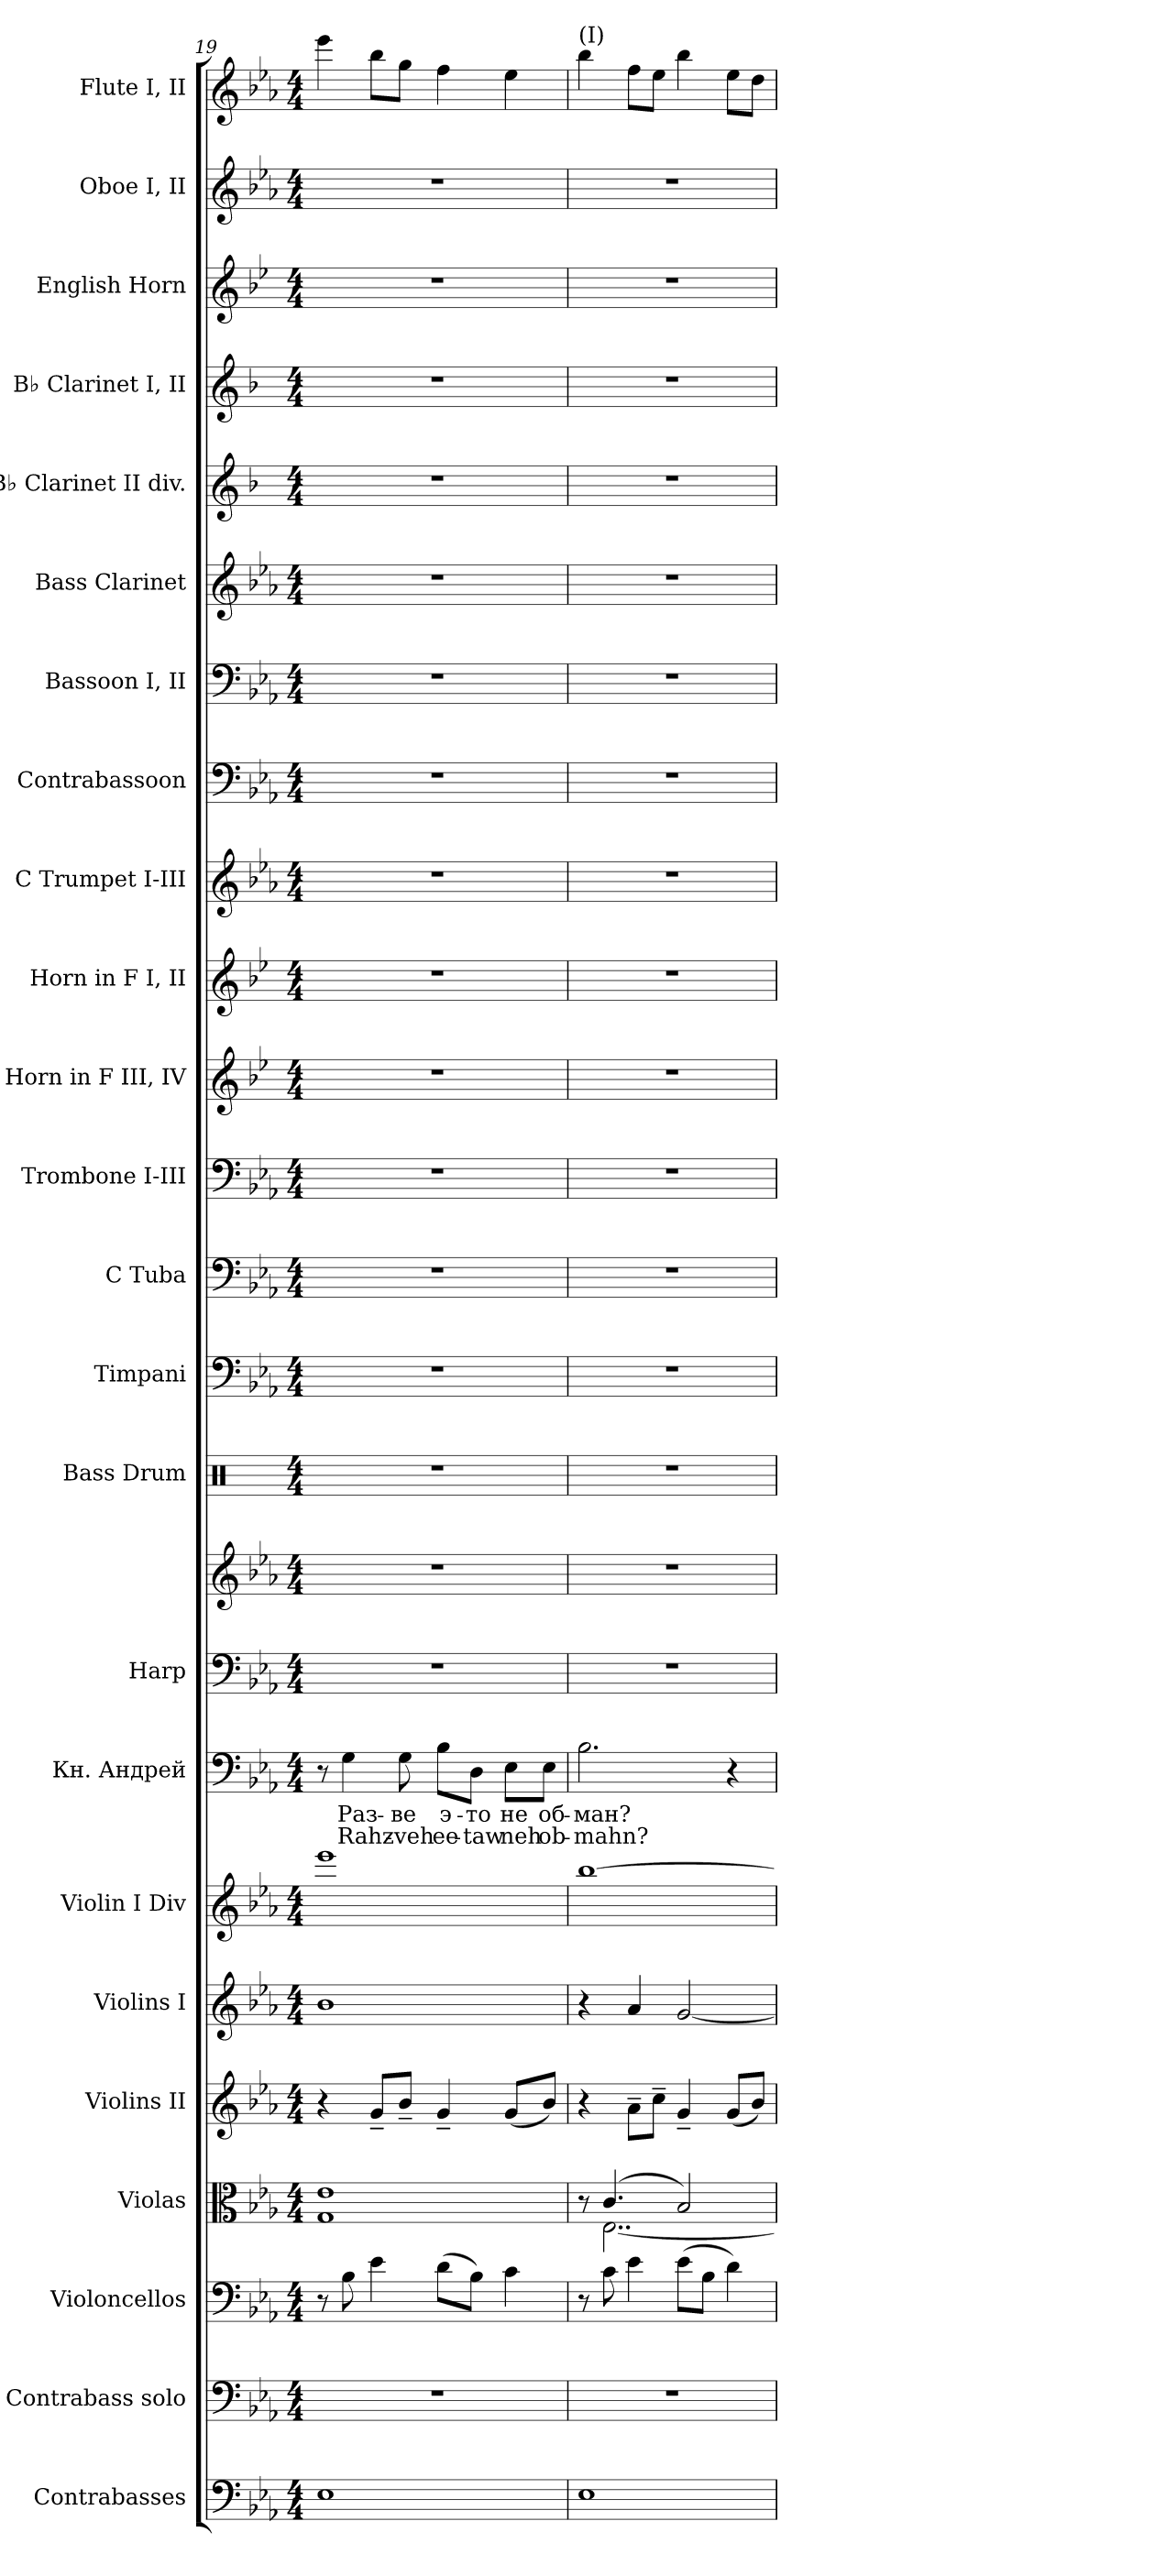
**kern	**kern	**kern	**kern	**kern	**kern	**kern	**kern	**text	**text	**kern	**kern	**kern	**kern	**kern	**kern	**kern	**kern	**kern	**kern	**kern	**kern	**kern	**kern	**kern	**kern	**kern
*part24	*part23	*part22	*part21	*part20	*part19	*part18	*part17	*part17	*part17	*part16	*part16	*part15	*part14	*part13	*part12	*part11	*part10	*part9	*part8	*part7	*part6	*part5	*part4	*part3	*part2	*part1
*staff25	*staff24	*staff23	*staff22	*staff21	*staff20	*staff19	*staff18	*staff18	*staff18	*staff17	*staff16	*staff15	*staff14	*staff13	*staff12	*staff11	*staff10	*staff9	*staff8	*staff7	*staff6	*staff5	*staff4	*staff3	*staff2	*staff1
*I"Contrabasses	*I"Contrabass solo	*I"Violoncellos	*I"Violas	*I"Violins II	*I"Violins I	*I"Violin I  Div	*I"Кн. Андрей	*	*	*I"Harp	*	*I"Bass Drum	*I"Timpani	*I"C Tuba	*I"Trombone I-III	*I"Horn in F III, IV	*I"Horn in F I, II	*I"C Trumpet I-III	*I"Contrabassoon	*I"Bassoon I, II	*I"Bass Clarinet	*I"B♭ Clarinet II div.	*I"B♭ Clarinet I, II	*I"English Horn	*I"Oboe I, II	*I"Flute I, II
*I'Cbs.	*I'C-b. so.	*I'Vcs.	*I'Vlas.	*I'Vlns. II	*I'Vlns. I	*I'Vln. I  Div	*	*	*	*I'Hrp.	*	*I'B. Drum	*I'Timp.	*I'C Tb.	*I'Tbn. I-III	*	*	*I'C Tpt. I-III	*I'Cbsn.	*I'Bsn. I, II	*I'B. Cl.	*I'B♭ Cl. II div.	*I'B♭ Cl. I, II	*I'E. Hn.	*I'Ob. I, II	*I'Fl. I, II
!!LO:PB:g=z
*clefF4	*clefF4	*clefF4	*clefC3	*clefG2	*clefG2	*clefG2	*clefF4	*	*	*clefF4	*clefG2	*clefX	*clefF4	*clefF4	*clefF4	*clefG2	*clefG2	*clefG2	*clefF4	*clefF4	*clefG2	*clefG2	*clefG2	*clefG2	*clefG2	*clefG2
*ITrd7c12	*ITrd7c12	*	*	*	*	*	*	*	*	*	*	*	*	*	*	*ITrd4c7	*ITrd4c7	*	*ITrd7c12	*	*ITrd8c14	*ITrd1c2	*ITrd1c2	*ITrd4c7	*	*
*k[b-e-a-]	*k[b-e-a-]	*k[b-e-a-]	*k[b-e-a-]	*k[b-e-a-]	*k[b-e-a-]	*k[b-e-a-]	*k[b-e-a-]	*	*	*k[b-e-a-]	*k[b-e-a-]	*k[]	*k[b-e-a-]	*k[b-e-a-]	*k[b-e-a-]	*k[b-e-a-]	*k[b-e-a-]	*k[b-e-a-]	*k[b-e-a-]	*k[b-e-a-]	*k[b-e-a-]	*k[b-e-a-]	*k[b-e-a-]	*k[b-e-a-]	*k[b-e-a-]	*k[b-e-a-]
*M4/4	*M4/4	*M4/4	*M4/4	*M4/4	*M4/4	*M4/4	*M4/4	*	*	*M4/4	*M4/4	*M4/4	*M4/4	*M4/4	*M4/4	*M4/4	*M4/4	*M4/4	*M4/4	*M4/4	*M4/4	*M4/4	*M4/4	*M4/4	*M4/4	*M4/4
=19	=19	=19	=19	=19	=19	=19	=19	=19	=19	=19	=19	=19	=19	=19	=19	=19	=19	=19	=19	=19	=19	=19	=19	=19	=19	=19
*	*	*	*^	*	*	*	*	*	*	*	*	*	*	*	*	*	*	*	*	*	*	*	*	*	*	*
1EE-	1r	8r	1e-	1G	4r	1b-	1eee-	8r	.	.	1r	1r	1r	1r	1r	1r	1r	1r	1r	1r	1r	1r	1r	1r	1r	1r	4eee-\
!	!	!	!	!	!	!	!	!	!LO:LY:b	!LO:LY:b	!	!	!	!	!	!	!	!	!	!	!	!	!	!	!	!	!
.	.	8B-\	.	.	.	.	.	4G\	Раз-	Rahz-	.	.	.	.	.	.	.	.	.	.	.	.	.	.	.	.	.
.	.	4e-\	.	.	8g~/L	.	.	.	.	.	.	.	.	.	.	.	.	.	.	.	.	.	.	.	.	.	8bb-\L
!	!	!	!	!	!	!	!	!	!LO:LY:b	!LO:LY:b	!	!	!	!	!	!	!	!	!	!	!	!	!	!	!	!	!
.	.	.	.	.	8b-~/J	.	.	8G\	-ве	-veh	.	.	.	.	.	.	.	.	.	.	.	.	.	.	.	.	8gg\J
!	!	!	!	!	!	!	!	!	!LO:LY:b	!LO:LY:b	!	!	!	!	!	!	!	!	!	!	!	!	!	!	!	!	!
.	.	(>8d\L	.	.	4g~/	.	.	8B-\L	э-	ee-	.	.	.	.	.	.	.	.	.	.	.	.	.	.	.	.	4ff\
!	!	!	!	!	!	!	!	!	!LO:LY:b	!LO:LY:b	!	!	!	!	!	!	!	!	!	!	!	!	!	!	!	!	!
.	.	8B-\J)	.	.	.	.	.	8D\J	-то	-taw	.	.	.	.	.	.	.	.	.	.	.	.	.	.	.	.	.
!	!	!	!	!	!	!	!	!	!LO:LY:b	!LO:LY:b	!	!	!	!	!	!	!	!	!	!	!	!	!	!	!	!	!
.	.	4c\	.	.	(<8g/L	.	.	8E-\L	не	neh	.	.	.	.	.	.	.	.	.	.	.	.	.	.	.	.	4ee-\
!	!	!	!	!	!	!	!	!	!LO:LY:b	!LO:LY:b	!	!	!	!	!	!	!	!	!	!	!	!	!	!	!	!	!
.	.	.	.	.	8b-/J)	.	.	8E-\J	об-	ob-	.	.	.	.	.	.	.	.	.	.	.	.	.	.	.	.	.
=20	=20	=20	=20	=20	=20	=20	=20	=20	=20	=20	=20	=20	=20	=20	=20	=20	=20	=20	=20	=20	=20	=20	=20	=20	=20	=20	=20
!	!	!	!	!	!	!	!	!	!	!	!	!	!	!	!	!	!	!	!	!	!	!	!	!	!	!	!LO:TX:a:t=(I)
!	!	!	!	!	!	!	!	!	!LO:LY:b	!LO:LY:b	!	!	!	!	!	!	!	!	!	!	!	!	!	!	!	!	!
1EE-	1r	8r	8r	8ryy	4r	4r	[1bb-	2.B-\	-ман?	-mahn?	1r	1r	1r	1r	1r	1r	1r	1r	1r	1r	1r	1r	1r	1r	1r	1r	4bb-\
.	.	8c\	(>4.c/	[2..E-\	.	.	.	.	.	.	.	.	.	.	.	.	.	.	.	.	.	.	.	.	.	.	.
.	.	4e-\	.	.	8a-~\L	4a-/	.	.	.	.	.	.	.	.	.	.	.	.	.	.	.	.	.	.	.	.	8ff\L
.	.	.	.	.	8cc~\J	.	.	.	.	.	.	.	.	.	.	.	.	.	.	.	.	.	.	.	.	.	8ee-\J
.	.	(>8e-\L	2B-/)	.	4g~/	[2g/	.	.	.	.	.	.	.	.	.	.	.	.	.	.	.	.	.	.	.	.	4bb-\
.	.	8B-\J	.	.	.	.	.	.	.	.	.	.	.	.	.	.	.	.	.	.	.	.	.	.	.	.	.
.	.	4d\)	.	.	(<8g/L	.	.	4r	.	.	.	.	.	.	.	.	.	.	.	.	.	.	.	.	.	.	8ee-\L
.	.	.	.	.	8b-/J)	.	.	.	.	.	.	.	.	.	.	.	.	.	.	.	.	.	.	.	.	.	8dd\J
*	*	*	*v	*v	*	*	*	*	*	*	*	*	*	*	*	*	*	*	*	*	*	*	*	*	*	*	*
=	=	=	=	=	=	=	=	=	=	=	=	=	=	=	=	=	=	=	=	=	=	=	=	=	=	=
*-	*-	*-	*-	*-	*-	*-	*-	*-	*-	*-	*-	*-	*-	*-	*-	*-	*-	*-	*-	*-	*-	*-	*-	*-	*-	*-
